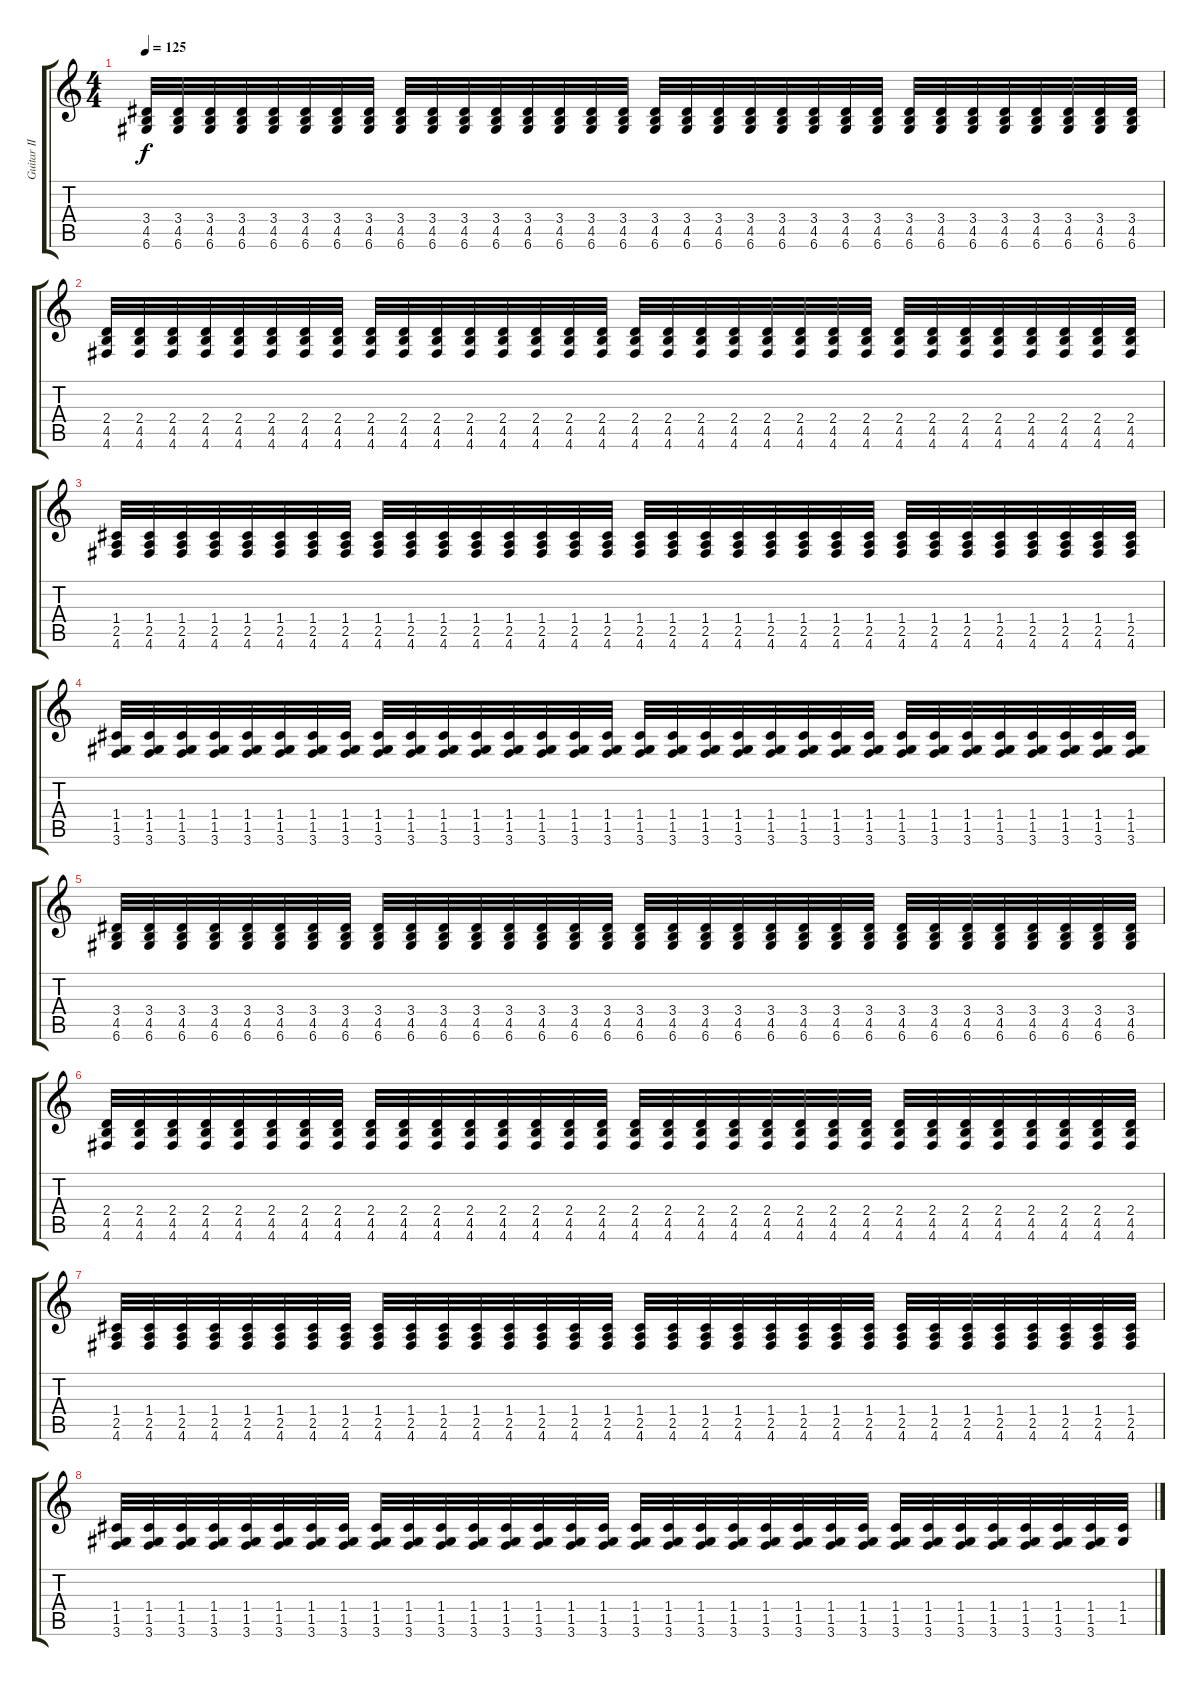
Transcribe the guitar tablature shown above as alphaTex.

\track ("Guitar II" "Guitar II") {instrument distortionguitar}
\staff {score tabs}
\tuning (D4 A3 F3 C3 G2 D2) {hide}
\ts (4 4)
\tempo 125
\clef g2
\ks c
(3.4 4.5 6.6).32{dy f} (3.4 4.5 6.6).32 (3.4 4.5 6.6).32 (3.4 4.5 6.6).32 (3.4 4.5 6.6).32 (3.4 4.5 6.6).32 (3.4 4.5 6.6).32 (3.4 4.5 6.6).32 (3.4 4.5 6.6).32 (3.4 4.5 6.6).32 (3.4 4.5 6.6).32 (3.4 4.5 6.6).32 (3.4 4.5 6.6).32 (3.4 4.5 6.6).32 (3.4 4.5 6.6).32 (3.4 4.5 6.6).32 (3.4 4.5 6.6).32 (3.4 4.5 6.6).32 (3.4 4.5 6.6).32 (3.4 4.5 6.6).32 (3.4 4.5 6.6).32 (3.4 4.5 6.6).32 (3.4 4.5 6.6).32 (3.4 4.5 6.6).32 (3.4 4.5 6.6).32 (3.4 4.5 6.6).32 (3.4 4.5 6.6).32 (3.4 4.5 6.6).32 (3.4 4.5 6.6).32 (3.4 4.5 6.6).32 (3.4 4.5 6.6).32 (3.4 4.5 6.6).32 |
(2.4 4.5 4.6).32 (2.4 4.5 4.6).32 (2.4 4.5 4.6).32 (2.4 4.5 4.6).32 (2.4 4.5 4.6).32 (2.4 4.5 4.6).32 (2.4 4.5 4.6).32 (2.4 4.5 4.6).32 (2.4 4.5 4.6).32 (2.4 4.5 4.6).32 (2.4 4.5 4.6).32 (2.4 4.5 4.6).32 (2.4 4.5 4.6).32 (2.4 4.5 4.6).32 (2.4 4.5 4.6).32 (2.4 4.5 4.6).32 (2.4 4.5 4.6).32 (2.4 4.5 4.6).32 (2.4 4.5 4.6).32 (2.4 4.5 4.6).32 (2.4 4.5 4.6).32 (2.4 4.5 4.6).32 (2.4 4.5 4.6).32 (2.4 4.5 4.6).32 (2.4 4.5 4.6).32 (2.4 4.5 4.6).32 (2.4 4.5 4.6).32 (2.4 4.5 4.6).32 (2.4 4.5 4.6).32 (2.4 4.5 4.6).32 (2.4 4.5 4.6).32 (2.4 4.5 4.6).32 |
(1.4 2.5 4.6).32 (1.4 2.5 4.6).32 (1.4 2.5 4.6).32 (1.4 2.5 4.6).32 (1.4 2.5 4.6).32 (1.4 2.5 4.6).32 (1.4 2.5 4.6).32 (1.4 2.5 4.6).32 (1.4 2.5 4.6).32 (1.4 2.5 4.6).32 (1.4 2.5 4.6).32 (1.4 2.5 4.6).32 (1.4 2.5 4.6).32 (1.4 2.5 4.6).32 (1.4 2.5 4.6).32 (1.4 2.5 4.6).32 (1.4 2.5 4.6).32 (1.4 2.5 4.6).32 (1.4 2.5 4.6).32 (1.4 2.5 4.6).32 (1.4 2.5 4.6).32 (1.4 2.5 4.6).32 (1.4 2.5 4.6).32 (1.4 2.5 4.6).32 (1.4 2.5 4.6).32 (1.4 2.5 4.6).32 (1.4 2.5 4.6).32 (1.4 2.5 4.6).32 (1.4 2.5 4.6).32 (1.4 2.5 4.6).32 (1.4 2.5 4.6).32 (1.4 2.5 4.6).32 |
(1.4 1.5 3.6).32 (1.4 1.5 3.6).32 (1.4 1.5 3.6).32 (1.4 1.5 3.6).32 (1.4 1.5 3.6).32 (1.4 1.5 3.6).32 (1.4 1.5 3.6).32 (1.4 1.5 3.6).32 (1.4 1.5 3.6).32 (1.4 1.5 3.6).32 (1.4 1.5 3.6).32 (1.4 1.5 3.6).32 (1.4 1.5 3.6).32 (1.4 1.5 3.6).32 (1.4 1.5 3.6).32 (1.4 1.5 3.6).32 (1.4 1.5 3.6).32 (1.4 1.5 3.6).32 (1.4 1.5 3.6).32 (1.4 1.5 3.6).32 (1.4 1.5 3.6).32 (1.4 1.5 3.6).32 (1.4 1.5 3.6).32 (1.4 1.5 3.6).32 (1.4 1.5 3.6).32 (1.4 1.5 3.6).32 (1.4 1.5 3.6).32 (1.4 1.5 3.6).32 (1.4 1.5 3.6).32 (1.4 1.5 3.6).32 (1.4 1.5 3.6).32 (1.4 1.5 3.6).32 |
(3.4 4.5 6.6).32 (3.4 4.5 6.6).32 (3.4 4.5 6.6).32 (3.4 4.5 6.6).32 (3.4 4.5 6.6).32 (3.4 4.5 6.6).32 (3.4 4.5 6.6).32 (3.4 4.5 6.6).32 (3.4 4.5 6.6).32 (3.4 4.5 6.6).32 (3.4 4.5 6.6).32 (3.4 4.5 6.6).32 (3.4 4.5 6.6).32 (3.4 4.5 6.6).32 (3.4 4.5 6.6).32 (3.4 4.5 6.6).32 (3.4 4.5 6.6).32 (3.4 4.5 6.6).32 (3.4 4.5 6.6).32 (3.4 4.5 6.6).32 (3.4 4.5 6.6).32 (3.4 4.5 6.6).32 (3.4 4.5 6.6).32 (3.4 4.5 6.6).32 (3.4 4.5 6.6).32 (3.4 4.5 6.6).32 (3.4 4.5 6.6).32 (3.4 4.5 6.6).32 (3.4 4.5 6.6).32 (3.4 4.5 6.6).32 (3.4 4.5 6.6).32 (3.4 4.5 6.6).32 |
(2.4 4.5 4.6).32 (2.4 4.5 4.6).32 (2.4 4.5 4.6).32 (2.4 4.5 4.6).32 (2.4 4.5 4.6).32 (2.4 4.5 4.6).32 (2.4 4.5 4.6).32 (2.4 4.5 4.6).32 (2.4 4.5 4.6).32 (2.4 4.5 4.6).32 (2.4 4.5 4.6).32 (2.4 4.5 4.6).32 (2.4 4.5 4.6).32 (2.4 4.5 4.6).32 (2.4 4.5 4.6).32 (2.4 4.5 4.6).32 (2.4 4.5 4.6).32 (2.4 4.5 4.6).32 (2.4 4.5 4.6).32 (2.4 4.5 4.6).32 (2.4 4.5 4.6).32 (2.4 4.5 4.6).32 (2.4 4.5 4.6).32 (2.4 4.5 4.6).32 (2.4 4.5 4.6).32 (2.4 4.5 4.6).32 (2.4 4.5 4.6).32 (2.4 4.5 4.6).32 (2.4 4.5 4.6).32 (2.4 4.5 4.6).32 (2.4 4.5 4.6).32 (2.4 4.5 4.6).32 |
(1.4 2.5 4.6).32 (1.4 2.5 4.6).32 (1.4 2.5 4.6).32 (1.4 2.5 4.6).32 (1.4 2.5 4.6).32 (1.4 2.5 4.6).32 (1.4 2.5 4.6).32 (1.4 2.5 4.6).32 (1.4 2.5 4.6).32 (1.4 2.5 4.6).32 (1.4 2.5 4.6).32 (1.4 2.5 4.6).32 (1.4 2.5 4.6).32 (1.4 2.5 4.6).32 (1.4 2.5 4.6).32 (1.4 2.5 4.6).32 (1.4 2.5 4.6).32 (1.4 2.5 4.6).32 (1.4 2.5 4.6).32 (1.4 2.5 4.6).32 (1.4 2.5 4.6).32 (1.4 2.5 4.6).32 (1.4 2.5 4.6).32 (1.4 2.5 4.6).32 (1.4 2.5 4.6).32 (1.4 2.5 4.6).32 (1.4 2.5 4.6).32 (1.4 2.5 4.6).32 (1.4 2.5 4.6).32 (1.4 2.5 4.6).32 (1.4 2.5 4.6).32 (1.4 2.5 4.6).32 |
(1.4 1.5 3.6).32 (1.4 1.5 3.6).32 (1.4 1.5 3.6).32 (1.4 1.5 3.6).32 (1.4 1.5 3.6).32 (1.4 1.5 3.6).32 (1.4 1.5 3.6).32 (1.4 1.5 3.6).32 (1.4 1.5 3.6).32 (1.4 1.5 3.6).32 (1.4 1.5 3.6).32 (1.4 1.5 3.6).32 (1.4 1.5 3.6).32 (1.4 1.5 3.6).32 (1.4 1.5 3.6).32 (1.4 1.5 3.6).32 (1.4 1.5 3.6).32 (1.4 1.5 3.6).32 (1.4 1.5 3.6).32 (1.4 1.5 3.6).32 (1.4 1.5 3.6).32 (1.4 1.5 3.6).32 (1.4 1.5 3.6).32 (1.4 1.5 3.6).32 (1.4 1.5 3.6).32 (1.4 1.5 3.6).32 (1.4 1.5 3.6).32 (1.4 1.5 3.6).32 (1.4 1.5 3.6).32 (1.4 1.5 3.6).32 (1.4 1.5 3.6).32 (1.4 1.5).32
